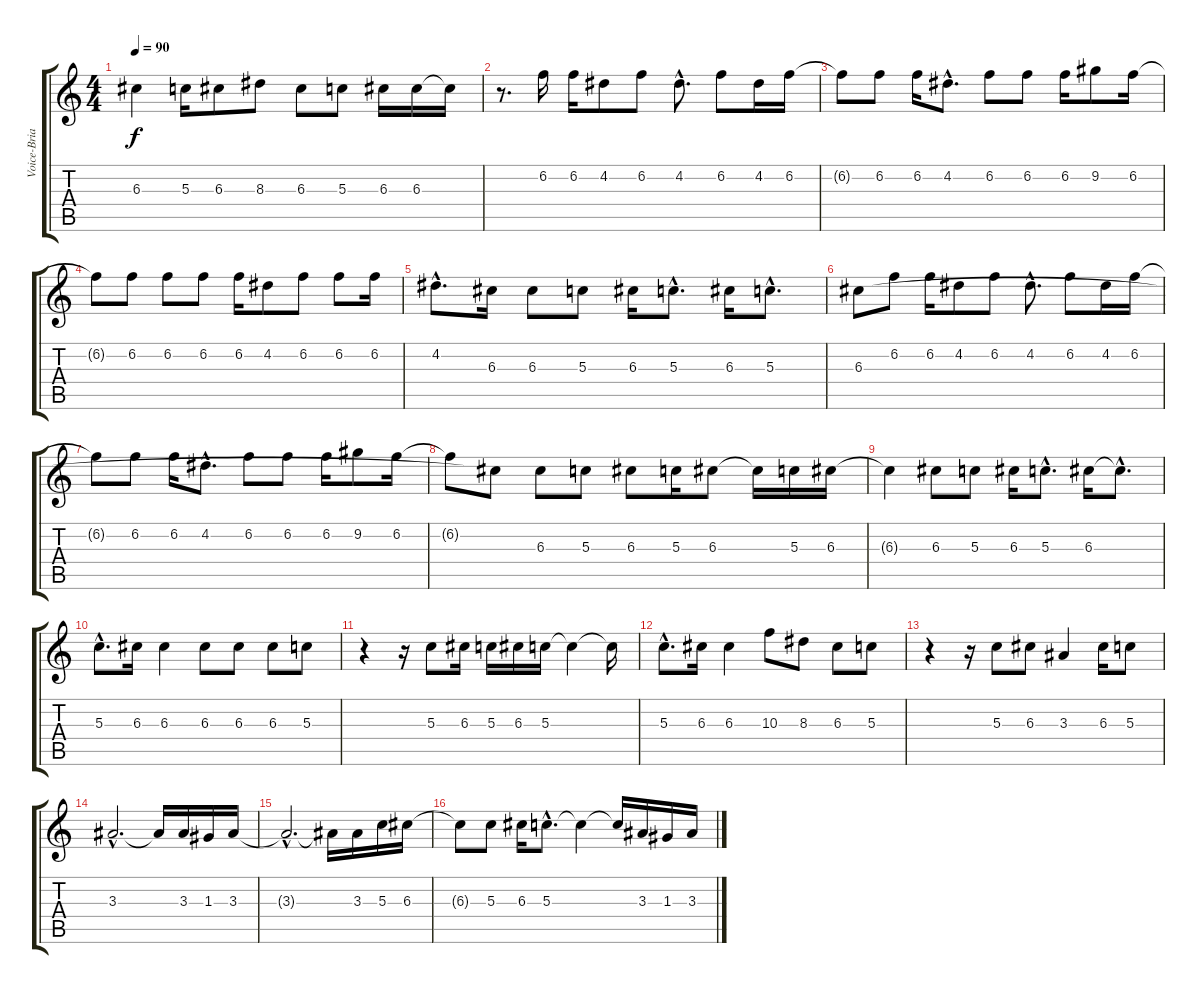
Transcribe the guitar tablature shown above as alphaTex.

\track ("Voice-Brian" "Voice-Bria") {instrument contrabass}
\staff {score tabs}
\tuning (E4 B3 G3 D3 A2 E2) {hide}
\ts (4 4)
\tempo 90
\clef g2
\ks c
6.3{t}.4{dy f} 5.3.16 6.3.8 8.3.8 6.3.8 5.3.8 6.3.16 6.3.16 6.3{t}.16 |
r.8{d} 6.2.16 6.2.16 4.2.8 6.2.8 4.2{hac}.8{d} 6.2.8 4.2.16 6.2.16 |
6.2{t}.8 6.2.8 6.2.16 4.2{hac}.8{d} 6.2.8 6.2.8 6.2.16 9.2.8 6.2.16 |
6.2{t}.8 6.2.8 6.2.8 6.2.8 6.2.16 4.2.8 6.2.8 6.2.8 6.2.16 |
4.2{hac}.8{d} 6.3.16 6.3.8 5.3.8 6.3.16 5.3{hac}.8{d} 6.3.16 5.3{hac}.8{d} |
6.3.8 6.2.8 6.2.16 4.2.8 6.2.8 4.2{hac}.8{d} 6.2.8 4.2.16 6.2.16 |
6.2{t}.8 6.2.8 6.2.16 4.2{hac}.8{d} 6.2.8 6.2.8 6.2.16 9.2.8 6.2.16 |
6.2{t}.8 6.3{t}.8 6.3.8 5.3.8 6.3.8 5.3.16 6.3.8 6.3{t}.16 5.3.16 6.3.16 |
6.3{t}.4 6.3.8 5.3.8 6.3.16 5.3{hac}.8{d} 6.3.16 6.3{hac t}.8{d} |
5.3{hac}.8{d} 6.3.16 6.3.4 6.3.8 6.3.8 6.3.8 5.3.8 |
r.4 r.16 5.3.8 6.3.16 5.3.16 6.3.16 5.3.16 5.3{t}.4 5.3{t}.16 |
5.3{hac}.8{d} 6.3.16 6.3.4 10.3.8 8.3.8 6.3.8 5.3.8 |
r.4 r.16 5.3.8 6.3.8 3.3.4 6.3.16 5.3.8 |
3.3{hac}.2{d} 3.3{t}.16 3.3.16 1.3.16 3.3.16 |
3.3{hac t}.2{d} 3.3{t}.16 3.3.16 5.3.16 6.3.16 |
6.3{t}.8 5.3.8 6.3.16 5.3{hac}.8{d} 5.3{t}.4 5.3{t}.16 3.3.16 1.3.16 3.3.16
